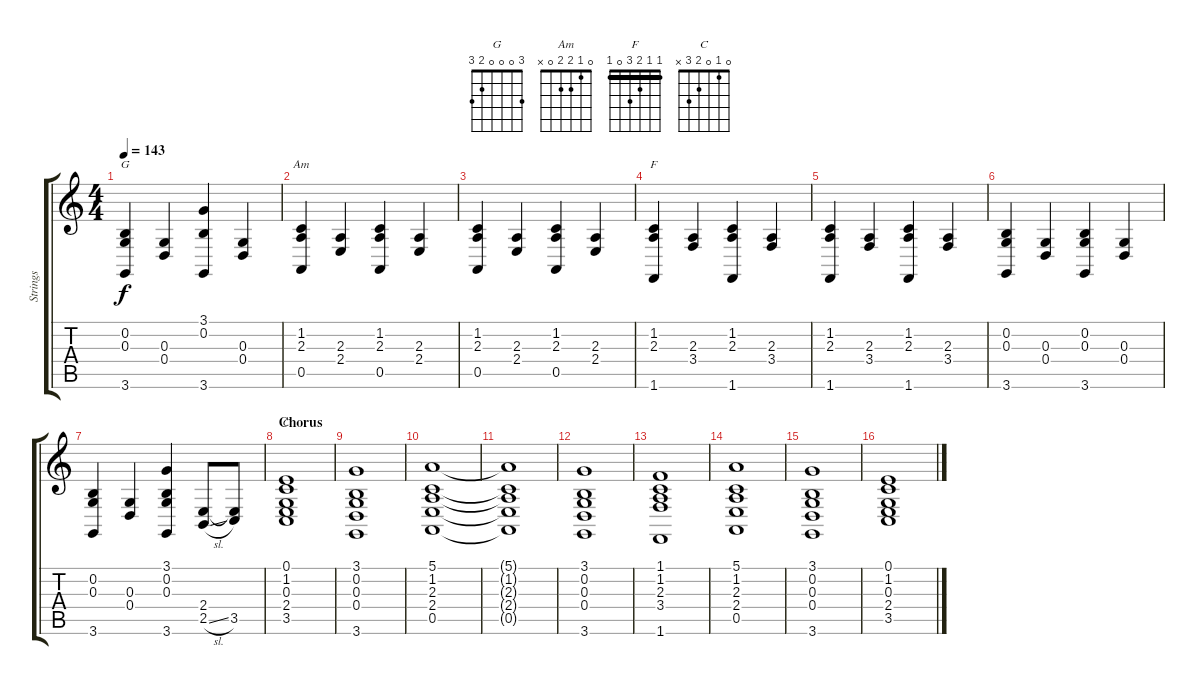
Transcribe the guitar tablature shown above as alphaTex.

\track ("Strings" "Strings") {instrument stringensemble1}
\staff {score tabs}
\tuning (E4 B3 G3 D3 A2 E2) {hide}
\chord ("G" 3 0 0 0 2 3)
\chord ("Am" 0 1 2 2 0 x)
\chord ("F" 1 1 2 3 0 1) {barre 1}
\chord ("C" 0 1 0 2 3 x)
\ts (4 4)
\tempo 143
\clef g2
\ks c
(0.2 0.3 3.6).4{ch "G" dy f} (0.3 0.4).4 (3.1 0.2 3.6).4 (0.3 0.4).4 |
(1.2 2.3 0.5).4{ch "Am"} (2.3 2.4).4 (1.2 2.3 0.5).4 (2.3 2.4).4 |
(1.2 2.3 0.5).4 (2.3 2.4).4 (1.2 2.3 0.5).4 (2.3 2.4).4 |
(1.2 2.3 1.6).4{ch "F"} (2.3 3.4).4 (1.2 2.3 1.6).4 (2.3 3.4).4 |
(1.2 2.3 1.6).4 (2.3 3.4).4 (1.2 2.3 1.6).4 (2.3 3.4).4 |
(0.2 0.3 3.6).4 (0.3 0.4).4 (0.2 0.3 3.6).4 (0.3 0.4).4 |
(0.2 0.3 3.6).4 (0.3 0.4).4 (3.1 0.2 0.3 3.6).4 (2.4 2.5{sl}).8 (2.4{t} 3.5).8 |
\section ("" "Chorus")
(0.1 1.2 0.3 2.4 3.5).1{ch "C"} |
(3.1 0.2 0.3 0.4 3.6).1 |
(5.1 1.2 2.3 2.4 0.5).1 |
(5.1{t} 1.2{t} 2.3{t} 2.4{t} 0.5{t}).1 |
(3.1 0.2 0.3 0.4 3.6).1 |
(1.1 1.2 2.3 3.4 1.6).1 |
(5.1 1.2 2.3 2.4 0.5).1 |
(3.1 0.2 0.3 0.4 3.6).1 |
(0.1 1.2 0.3 2.4 3.5).1
